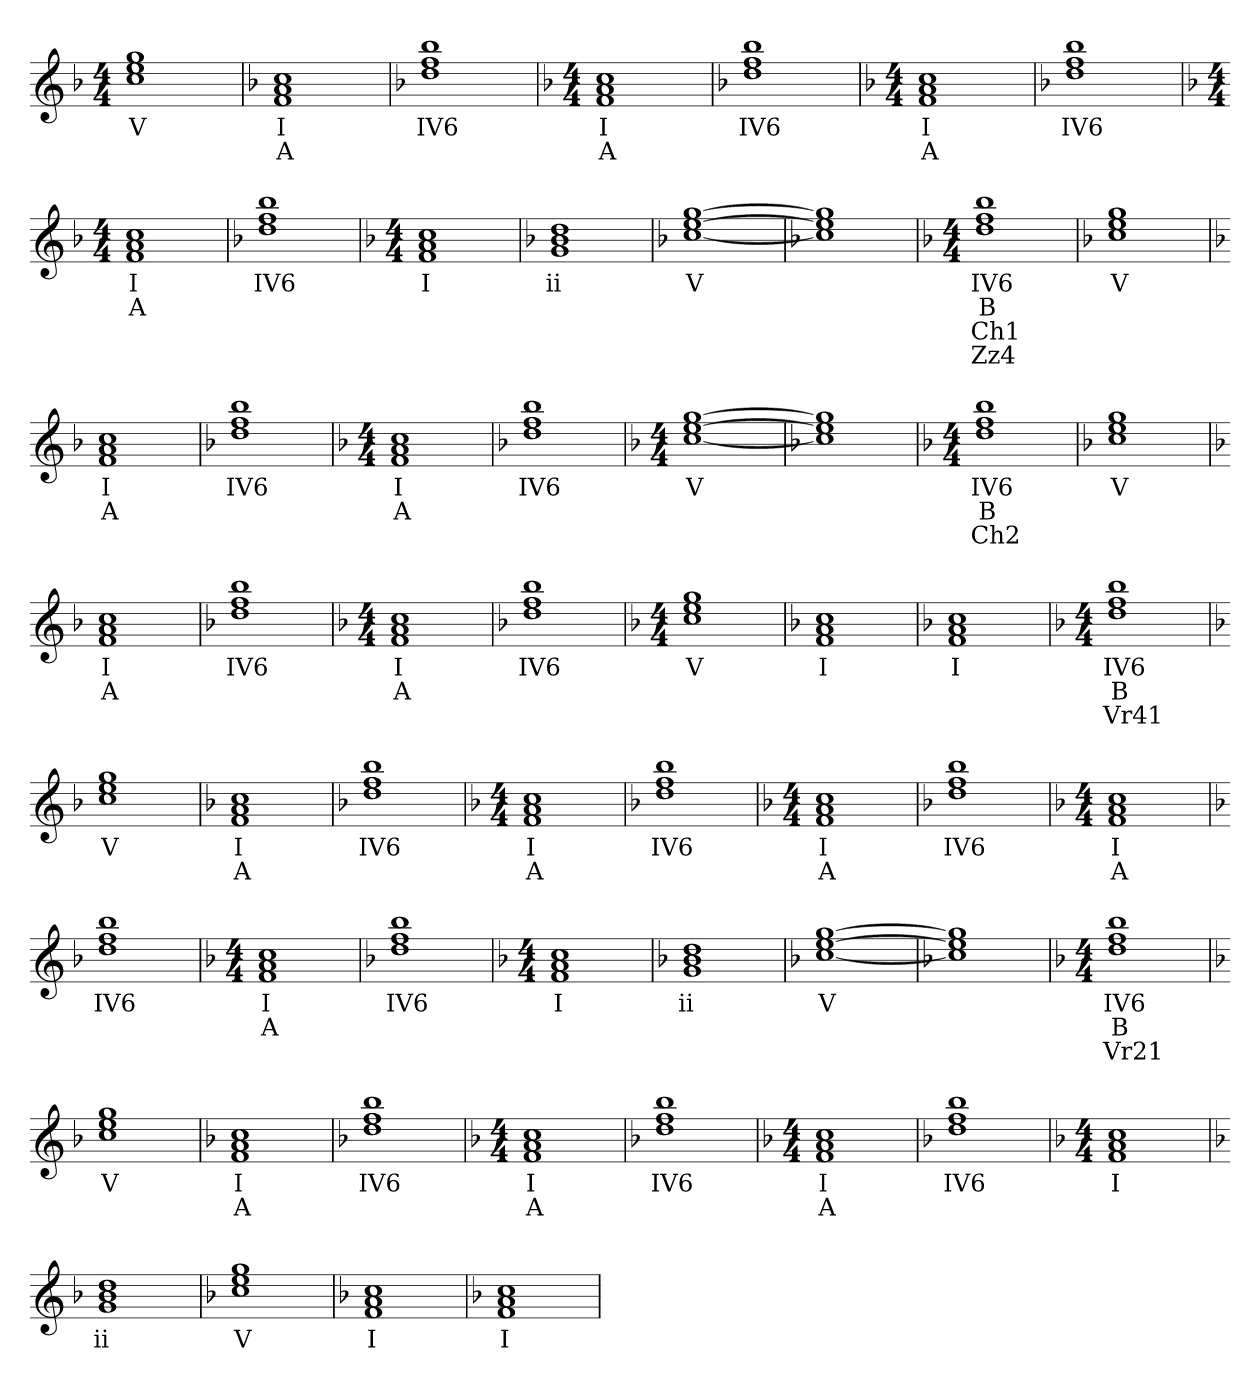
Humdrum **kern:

**kern	**text	**text	**text	**text
*part1	*part1	*part1	*part1	*part1
*staff1	*staff1	*staff1	*staff1	*staff1
*k[b-]	*	*	*	*
*F:	*	*	*	*
*M4/4	*	*	*	*
=	=	=	=	=
1cc 1ee 1gg	V	.	.	.
=	=	=	=	=
*k[b-]	*	*	*	*
*F:	*	*	*	*
1f 1a 1cc	I	A	.	.
=	=	=	=	=
*k[b-]	*	*	*	*
*F:	*	*	*	*
1dd 1ff 1bb-	IV6	.	.	.
=	=	=	=	=
*k[b-]	*	*	*	*
*F:	*	*	*	*
*M4/4	*	*	*	*
1f 1a 1cc	I	A	.	.
=	=	=	=	=
*k[b-]	*	*	*	*
*F:	*	*	*	*
1dd 1ff 1bb-	IV6	.	.	.
=	=	=	=	=
*k[b-]	*	*	*	*
*F:	*	*	*	*
*M4/4	*	*	*	*
1f 1a 1cc	I	A	.	.
=	=	=	=	=
*k[b-]	*	*	*	*
*F:	*	*	*	*
1dd 1ff 1bb-	IV6	.	.	.
=	=	=	=	=
*k[b-]	*	*	*	*
*F:	*	*	*	*
*M4/4	*	*	*	*
1f 1a 1cc	I	A	.	.
=	=	=	=	=
*k[b-]	*	*	*	*
*F:	*	*	*	*
1dd 1ff 1bb-	IV6	.	.	.
=	=	=	=	=
*k[b-]	*	*	*	*
*F:	*	*	*	*
*M4/4	*	*	*	*
1f 1a 1cc	I	.	.	.
=	=	=	=	=
*k[b-]	*	*	*	*
*F:	*	*	*	*
1g 1b- 1dd	ii	.	.	.
=	=	=	=	=
*k[b-]	*	*	*	*
*F:	*	*	*	*
[1cc [1ee [1gg	V	.	.	.
=	=	=	=	=
*k[b-]	*	*	*	*
*F:	*	*	*	*
1cc] 1ee] 1gg]	.	.	.	.
=	=	=	=	=
*k[b-]	*	*	*	*
*F:	*	*	*	*
*M4/4	*	*	*	*
1dd 1ff 1bb-	IV6	B	Ch1	Zz4
=	=	=	=	=
*k[b-]	*	*	*	*
*F:	*	*	*	*
1cc 1ee 1gg	V	.	.	.
=	=	=	=	=
*k[b-]	*	*	*	*
*F:	*	*	*	*
1f 1a 1cc	I	A	.	.
=	=	=	=	=
*k[b-]	*	*	*	*
*F:	*	*	*	*
1dd 1ff 1bb-	IV6	.	.	.
=	=	=	=	=
*k[b-]	*	*	*	*
*F:	*	*	*	*
*M4/4	*	*	*	*
1f 1a 1cc	I	A	.	.
=	=	=	=	=
*k[b-]	*	*	*	*
*F:	*	*	*	*
1dd 1ff 1bb-	IV6	.	.	.
=	=	=	=	=
*k[b-]	*	*	*	*
*F:	*	*	*	*
*M4/4	*	*	*	*
[1cc [1ee [1gg	V	.	.	.
=	=	=	=	=
*k[b-]	*	*	*	*
*F:	*	*	*	*
1cc] 1ee] 1gg]	.	.	.	.
=	=	=	=	=
*k[b-]	*	*	*	*
*F:	*	*	*	*
*M4/4	*	*	*	*
1dd 1ff 1bb-	IV6	B	Ch2	.
=	=	=	=	=
*k[b-]	*	*	*	*
*F:	*	*	*	*
1cc 1ee 1gg	V	.	.	.
=	=	=	=	=
*k[b-]	*	*	*	*
*F:	*	*	*	*
1f 1a 1cc	I	A	.	.
=	=	=	=	=
*k[b-]	*	*	*	*
*F:	*	*	*	*
1dd 1ff 1bb-	IV6	.	.	.
=	=	=	=	=
*k[b-]	*	*	*	*
*F:	*	*	*	*
*M4/4	*	*	*	*
1f 1a 1cc	I	A	.	.
=	=	=	=	=
*k[b-]	*	*	*	*
*F:	*	*	*	*
1dd 1ff 1bb-	IV6	.	.	.
=	=	=	=	=
*k[b-]	*	*	*	*
*F:	*	*	*	*
*M4/4	*	*	*	*
1cc 1ee 1gg	V	.	.	.
=	=	=	=	=
*k[b-]	*	*	*	*
*F:	*	*	*	*
1f 1a 1cc	I	.	.	.
=	=	=	=	=
*k[b-]	*	*	*	*
*F:	*	*	*	*
1f 1a 1cc	I	.	.	.
=	=	=	=	=
*k[b-]	*	*	*	*
*F:	*	*	*	*
*M4/4	*	*	*	*
1dd 1ff 1bb-	IV6	B	Vr41	.
=	=	=	=	=
*k[b-]	*	*	*	*
*F:	*	*	*	*
1cc 1ee 1gg	V	.	.	.
=	=	=	=	=
*k[b-]	*	*	*	*
*F:	*	*	*	*
1f 1a 1cc	I	A	.	.
=	=	=	=	=
*k[b-]	*	*	*	*
*F:	*	*	*	*
1dd 1ff 1bb-	IV6	.	.	.
=	=	=	=	=
*k[b-]	*	*	*	*
*F:	*	*	*	*
*M4/4	*	*	*	*
1f 1a 1cc	I	A	.	.
=	=	=	=	=
*k[b-]	*	*	*	*
*F:	*	*	*	*
1dd 1ff 1bb-	IV6	.	.	.
=	=	=	=	=
*k[b-]	*	*	*	*
*F:	*	*	*	*
*M4/4	*	*	*	*
1f 1a 1cc	I	A	.	.
=	=	=	=	=
*k[b-]	*	*	*	*
*F:	*	*	*	*
1dd 1ff 1bb-	IV6	.	.	.
=	=	=	=	=
*k[b-]	*	*	*	*
*F:	*	*	*	*
*M4/4	*	*	*	*
1f 1a 1cc	I	A	.	.
=	=	=	=	=
*k[b-]	*	*	*	*
*F:	*	*	*	*
1dd 1ff 1bb-	IV6	.	.	.
=	=	=	=	=
*k[b-]	*	*	*	*
*F:	*	*	*	*
*M4/4	*	*	*	*
1f 1a 1cc	I	A	.	.
=	=	=	=	=
*k[b-]	*	*	*	*
*F:	*	*	*	*
1dd 1ff 1bb-	IV6	.	.	.
=	=	=	=	=
*k[b-]	*	*	*	*
*F:	*	*	*	*
*M4/4	*	*	*	*
1f 1a 1cc	I	.	.	.
=	=	=	=	=
*k[b-]	*	*	*	*
*F:	*	*	*	*
1g 1b- 1dd	ii	.	.	.
=	=	=	=	=
*k[b-]	*	*	*	*
*F:	*	*	*	*
[1cc [1ee [1gg	V	.	.	.
=	=	=	=	=
*k[b-]	*	*	*	*
*F:	*	*	*	*
1cc] 1ee] 1gg]	.	.	.	.
=	=	=	=	=
*k[b-]	*	*	*	*
*F:	*	*	*	*
*M4/4	*	*	*	*
1dd 1ff 1bb-	IV6	B	Vr21	.
=	=	=	=	=
*k[b-]	*	*	*	*
*F:	*	*	*	*
1cc 1ee 1gg	V	.	.	.
=	=	=	=	=
*k[b-]	*	*	*	*
*F:	*	*	*	*
1f 1a 1cc	I	A	.	.
=	=	=	=	=
*k[b-]	*	*	*	*
*F:	*	*	*	*
1dd 1ff 1bb-	IV6	.	.	.
=	=	=	=	=
*k[b-]	*	*	*	*
*F:	*	*	*	*
*M4/4	*	*	*	*
1f 1a 1cc	I	A	.	.
=	=	=	=	=
*k[b-]	*	*	*	*
*F:	*	*	*	*
1dd 1ff 1bb-	IV6	.	.	.
=	=	=	=	=
*k[b-]	*	*	*	*
*F:	*	*	*	*
*M4/4	*	*	*	*
1f 1a 1cc	I	A	.	.
=	=	=	=	=
*k[b-]	*	*	*	*
*F:	*	*	*	*
1dd 1ff 1bb-	IV6	.	.	.
=	=	=	=	=
*k[b-]	*	*	*	*
*F:	*	*	*	*
*M4/4	*	*	*	*
1f 1a 1cc	I	.	.	.
=	=	=	=	=
*k[b-]	*	*	*	*
*F:	*	*	*	*
1g 1b- 1dd	ii	.	.	.
=	=	=	=	=
*k[b-]	*	*	*	*
*F:	*	*	*	*
1cc 1ee 1gg	V	.	.	.
=	=	=	=	=
*k[b-]	*	*	*	*
*F:	*	*	*	*
1f 1a 1cc	I	.	.	.
=	=	=	=	=
*k[b-]	*	*	*	*
*F:	*	*	*	*
1f 1a 1cc	I	.	.	.
=	=	=	=	=
*-	*-	*-	*-	*-
